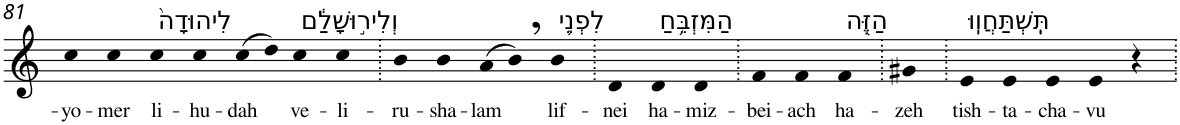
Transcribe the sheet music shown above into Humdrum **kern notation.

**kern	**text
*part1	*part1
*staff1	*staff1
*I"Piano	*
*I'Pno	*
!!LO:PB:g=z
*clefG2	*
*k[]	*
=81	=81
!	!LO:LY:b
4cc	-yo-
!	!LO:LY:b
4cc	-mer
!LO:TX:a:t=לִיהוּדָה֙	!
!	!LO:LY:b
4cc	li-
!	!LO:LY:b
4cc	-hu-
!	!LO:LY:b
(8cc	-dah
8dd)	.
!LO:TX:a:t=וְלִיר֣וּשָׁלִַ֔ם	!
!	!LO:LY:b
4cc	ve-
!	!LO:LY:b
4cc	-li-
=82.	=82.
!	!LO:LY:b
4b	-ru-
!	!LO:LY:b
4b	-sha-
!	!LO:LY:b
(8a	-lam
8b,)	.
!LO:TX:a:t=לִפְנֵ֛י	!
!	!LO:LY:b
4b	lif-
=83.	=83.
!	!LO:LY:b
4d	-nei
!LO:TX:a:t=הַמִּזְבֵּ֥חַ	!
!	!LO:LY:b
4d	ha-
!	!LO:LY:b
4d	-miz-
=84.	=84.
!	!LO:LY:b
4f	-bei-
!	!LO:LY:b
4f	-ach
!LO:TX:a:t=הַזֶּ֖ה	!
!	!LO:LY:b
4f	ha-
=85.	=85.
!	!LO:LY:b
4g#X	-zeh
=86.	=86.
!LO:TX:a:t=תִּֽשְׁתַּחֲוֽוּ	!
!	!LO:LY:b
4e	tish-
!	!LO:LY:b
4e	-ta-
!	!LO:LY:b
4e	-cha-
!	!LO:LY:b
4e	-vu
4r	.
=.	=.
*-	*-
